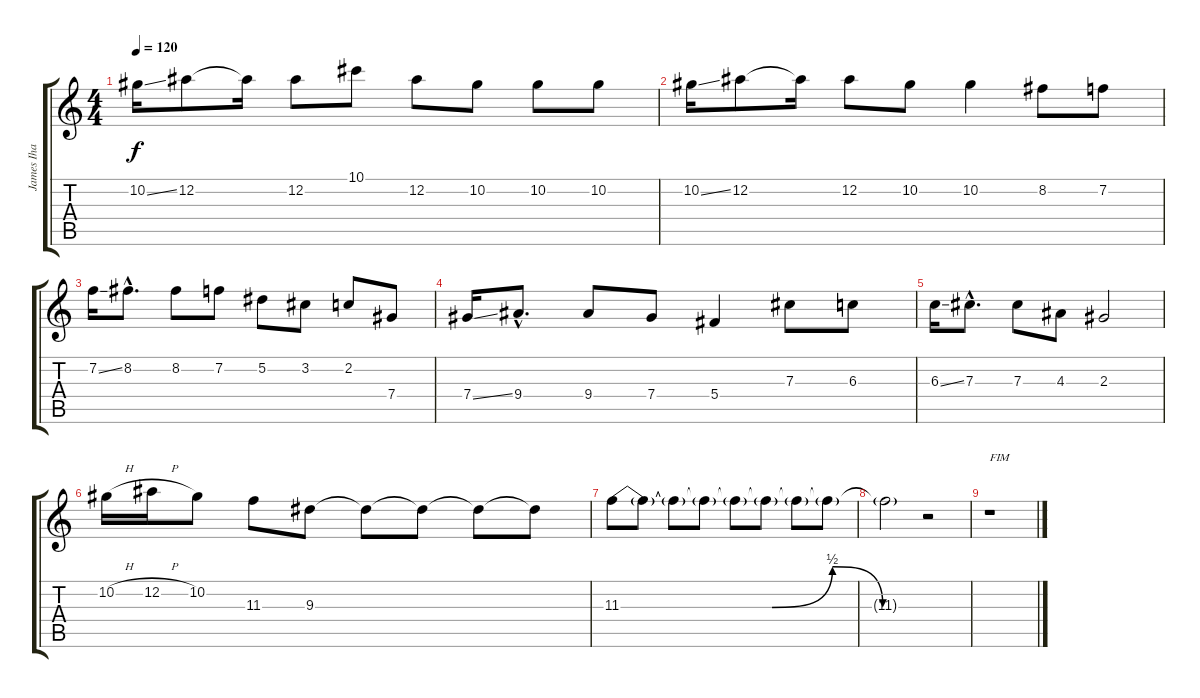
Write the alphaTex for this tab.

\track ("James Iha" "James Iha") {instrument electricguitarjazz}
\staff {score tabs}
\tuning (Eb4 Bb3 Gb3 Db3 Ab2 Eb2) {hide}
\ts (4 4)
\tempo 120
\clef g2
\ks c
10.2{ss}.16{dy f} 12.2.8 12.2{t}.16 12.2.8 10.1.8 12.2.8 10.2.8 10.2.8 10.2.8 |
10.2{ss}.16 12.2.8 12.2{t}.16 12.2.8 10.2.8 10.2.4 8.2.8 7.2.8 |
7.2{ss}.16 8.2{hac}.8{d} 8.2.8 7.2.8 5.2.8 3.2.8 2.2.8 7.4.8 |
7.4{ss}.16 9.4{hac}.8{d} 9.4.8 7.4.8 5.4.4 7.3.8 6.3.8 |
6.3{ss}.16 7.3{hac}.8{d} 7.3.8 4.3.8 2.3.2 |
10.2{h}.16 12.2{h}.16 10.2.8 11.3.8 9.3.8 9.3{t}.8 9.3{t}.8 9.3{t}.8 9.3{t}.8 |
11.3{be (custom 0 0 30 0 42 2 52 0 60 0)}.8 11.3{t}.8 11.3{t}.8 11.3{t}.8 11.3{t}.8 11.3{t}.8 11.3{t}.8 11.3{t}.8 |
11.3{t}.2 r.2 |
r.1{txt "FIM"}
